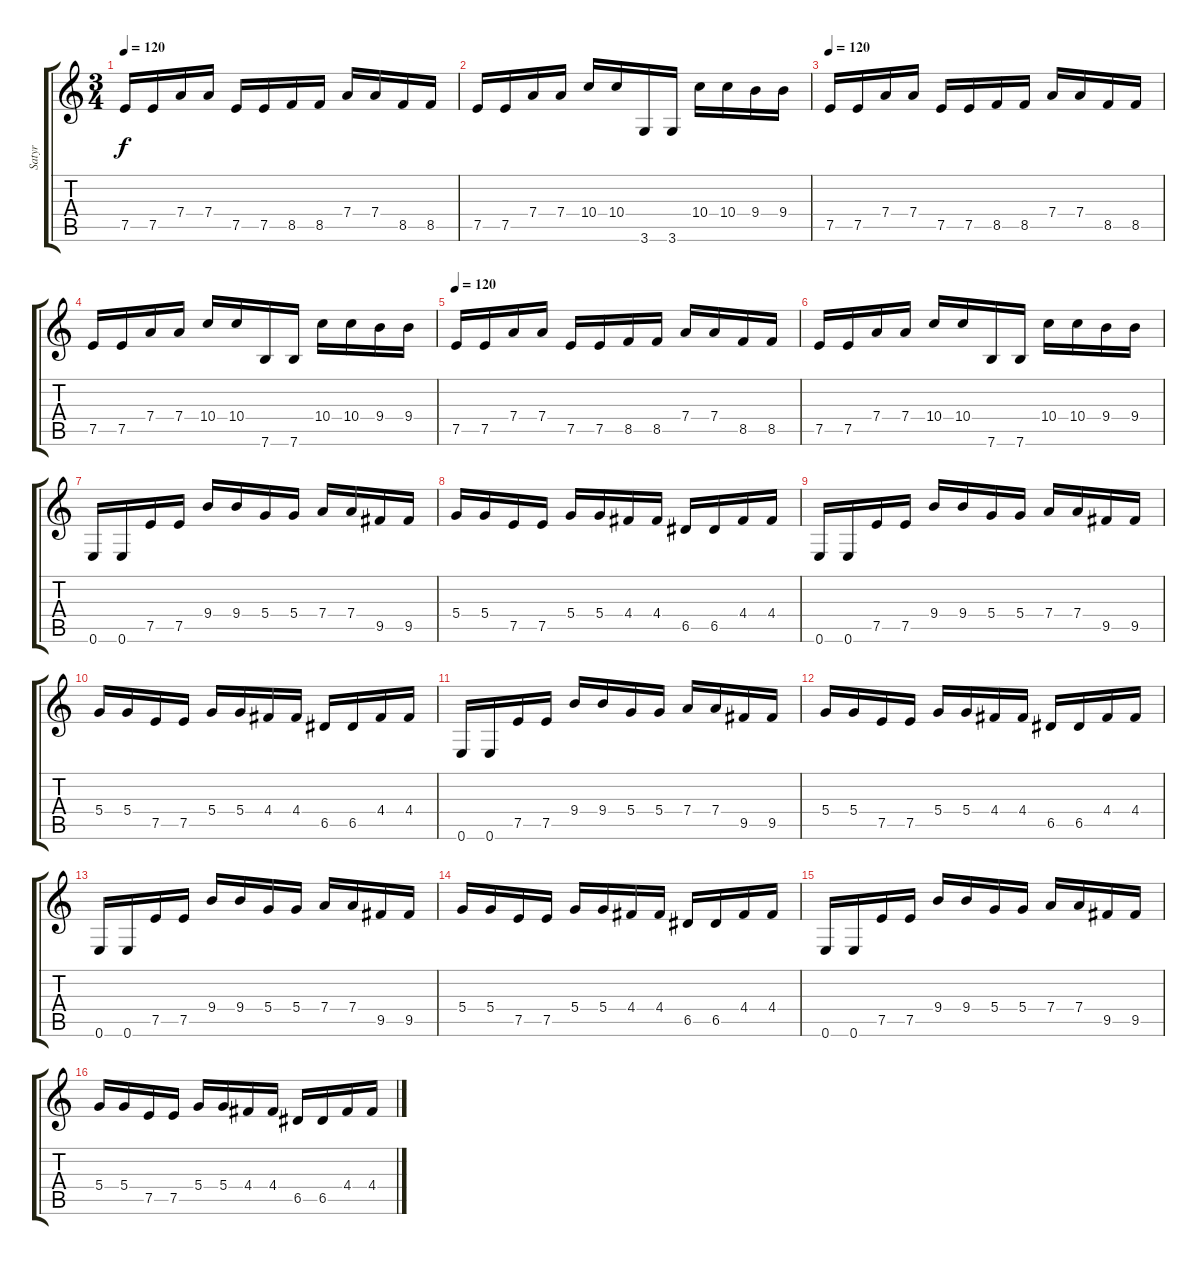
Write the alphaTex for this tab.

\track ("Satyr" "Satyr") {instrument distortionguitar}
\staff {score tabs}
\tuning (E4 B3 G3 D3 A2 E2) {hide}
\ts (3 4)
\tempo 120
\clef g2
\ks c
7.5.16{dy f} 7.5.16 7.4.16 7.4.16 7.5.16 7.5.16 8.5.16 8.5.16 7.4.16 7.4.16 8.5.16 8.5.16 |
7.5.16 7.5.16 7.4.16 7.4.16 10.4.16 10.4.16 3.6.16 3.6.16 10.4.16 10.4.16 9.4.16 9.4.16 |
\tempo 120
7.5.16 7.5.16 7.4.16 7.4.16 7.5.16 7.5.16 8.5.16 8.5.16 7.4.16 7.4.16 8.5.16 8.5.16 |
7.5.16 7.5.16 7.4.16 7.4.16 10.4.16 10.4.16 7.6.16 7.6.16 10.4.16 10.4.16 9.4.16 9.4.16 |
\tempo 120
7.5.16 7.5.16 7.4.16 7.4.16 7.5.16 7.5.16 8.5.16 8.5.16 7.4.16 7.4.16 8.5.16 8.5.16 |
7.5.16 7.5.16 7.4.16 7.4.16 10.4.16 10.4.16 7.6.16 7.6.16 10.4.16 10.4.16 9.4.16 9.4.16 |
0.6.16 0.6.16 7.5.16 7.5.16 9.4.16 9.4.16 5.4.16 5.4.16 7.4.16 7.4.16 9.5.16 9.5.16 |
5.4.16 5.4.16 7.5.16 7.5.16 5.4.16 5.4.16 4.4.16 4.4.16 6.5.16 6.5.16 4.4.16 4.4.16 |
0.6.16 0.6.16 7.5.16 7.5.16 9.4.16 9.4.16 5.4.16 5.4.16 7.4.16 7.4.16 9.5.16 9.5.16 |
5.4.16 5.4.16 7.5.16 7.5.16 5.4.16 5.4.16 4.4.16 4.4.16 6.5.16 6.5.16 4.4.16 4.4.16 |
0.6.16 0.6.16 7.5.16 7.5.16 9.4.16 9.4.16 5.4.16 5.4.16 7.4.16 7.4.16 9.5.16 9.5.16 |
5.4.16 5.4.16 7.5.16 7.5.16 5.4.16 5.4.16 4.4.16 4.4.16 6.5.16 6.5.16 4.4.16 4.4.16 |
0.6.16 0.6.16 7.5.16 7.5.16 9.4.16 9.4.16 5.4.16 5.4.16 7.4.16 7.4.16 9.5.16 9.5.16 |
5.4.16 5.4.16 7.5.16 7.5.16 5.4.16 5.4.16 4.4.16 4.4.16 6.5.16 6.5.16 4.4.16 4.4.16 |
0.6.16 0.6.16 7.5.16 7.5.16 9.4.16 9.4.16 5.4.16 5.4.16 7.4.16 7.4.16 9.5.16 9.5.16 |
5.4.16 5.4.16 7.5.16 7.5.16 5.4.16 5.4.16 4.4.16 4.4.16 6.5.16 6.5.16 4.4.16 4.4.16
